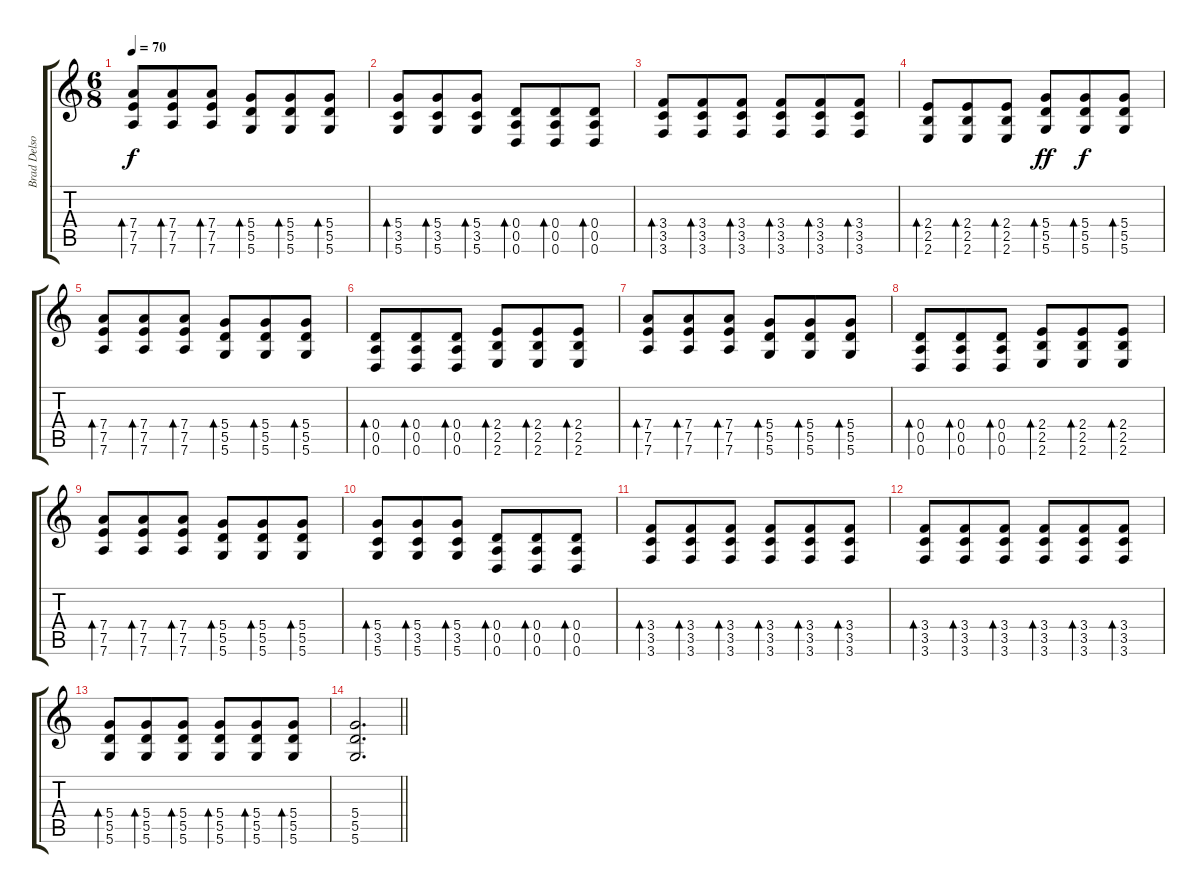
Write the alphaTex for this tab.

\track ("Brad Delson [Gtr.2]" "Brad Delso") {instrument distortionguitar}
\staff {score tabs}
\tuning (E4 B3 G3 D3 A2 D2) {hide}
\ts (6 8)
\tempo 70
\clef g2
\ks c
(7.4 7.5 7.6).8{bd 60 dy f} (7.4 7.5 7.6).8{bd 60} (7.4 7.5 7.6).8{bd 60} (5.4 5.5 5.6).8{bd 60} (5.4 5.5 5.6).8{bd 60} (5.4 5.5 5.6).8{bd 60} |
(5.4 3.5 5.6).8{bd 60} (5.4 3.5 5.6).8{bd 60} (5.4 3.5 5.6).8{bd 60} (0.4 0.5 0.6).8{bd 60} (0.4 0.5 0.6).8{bd 60} (0.4 0.5 0.6).8{bd 60} |
(3.4 3.5 3.6).8{bd 60} (3.4 3.5 3.6).8{bd 60} (3.4 3.5 3.6).8{bd 60} (3.4 3.5 3.6).8{bd 60} (3.4 3.5 3.6).8{bd 60} (3.4 3.5 3.6).8{bd 60} |
(2.4 2.5 2.6).8{bd 60} (2.4 2.5 2.6).8{bd 60} (2.4 2.5 2.6).8{bd 60} (5.4 5.5 5.6).8{bd 60 dy ff} (5.4 5.5 5.6).8{bd 60 dy f} (5.4 5.5 5.6).8{bd 60} |
(7.4 7.5 7.6).8{bd 60} (7.4 7.5 7.6).8{bd 60} (7.4 7.5 7.6).8{bd 60} (5.4 5.5 5.6).8{bd 60} (5.4 5.5 5.6).8{bd 60} (5.4 5.5 5.6).8{bd 60} |
(0.4 0.5 0.6).8{bd 60} (0.4 0.5 0.6).8{bd 60} (0.4 0.5 0.6).8{bd 60} (2.4 2.5 2.6).8{bd 60} (2.4 2.5 2.6).8{bd 60} (2.4 2.5 2.6).8{bd 60} |
(7.4 7.5 7.6).8{bd 60} (7.4 7.5 7.6).8{bd 60} (7.4 7.5 7.6).8{bd 60} (5.4 5.5 5.6).8{bd 60} (5.4 5.5 5.6).8{bd 60} (5.4 5.5 5.6).8{bd 60} |
(0.4 0.5 0.6).8{bd 60} (0.4 0.5 0.6).8{bd 60} (0.4 0.5 0.6).8{bd 60} (2.4 2.5 2.6).8{bd 60} (2.4 2.5 2.6).8{bd 60} (2.4 2.5 2.6).8{bd 60} |
(7.4 7.5 7.6).8{bd 60} (7.4 7.5 7.6).8{bd 60} (7.4 7.5 7.6).8{bd 60} (5.4 5.5 5.6).8{bd 60} (5.4 5.5 5.6).8{bd 60} (5.4 5.5 5.6).8{bd 60} |
(5.4 3.5 5.6).8{bd 60} (5.4 3.5 5.6).8{bd 60} (5.4 3.5 5.6).8{bd 60} (0.4 0.5 0.6).8{bd 60} (0.4 0.5 0.6).8{bd 60} (0.4 0.5 0.6).8{bd 60} |
(3.4 3.5 3.6).8{bd 60} (3.4 3.5 3.6).8{bd 60} (3.4 3.5 3.6).8{bd 60} (3.4 3.5 3.6).8{bd 60} (3.4 3.5 3.6).8{bd 60} (3.4 3.5 3.6).8{bd 60} |
(3.4 3.5 3.6).8{bd 60} (3.4 3.5 3.6).8{bd 60} (3.4 3.5 3.6).8{bd 60} (3.4 3.5 3.6).8{bd 60} (3.4 3.5 3.6).8{bd 60} (3.4 3.5 3.6).8{bd 60} |
(5.4 5.5 5.6).8{bd 60} (5.4 5.5 5.6).8{bd 60} (5.4 5.5 5.6).8{bd 60} (5.4 5.5 5.6).8{bd 60} (5.4 5.5 5.6).8{bd 60} (5.4 5.5 5.6).8{bd 60} |
\barLineRight lightlight
(5.4 5.5 5.6).2{d}
